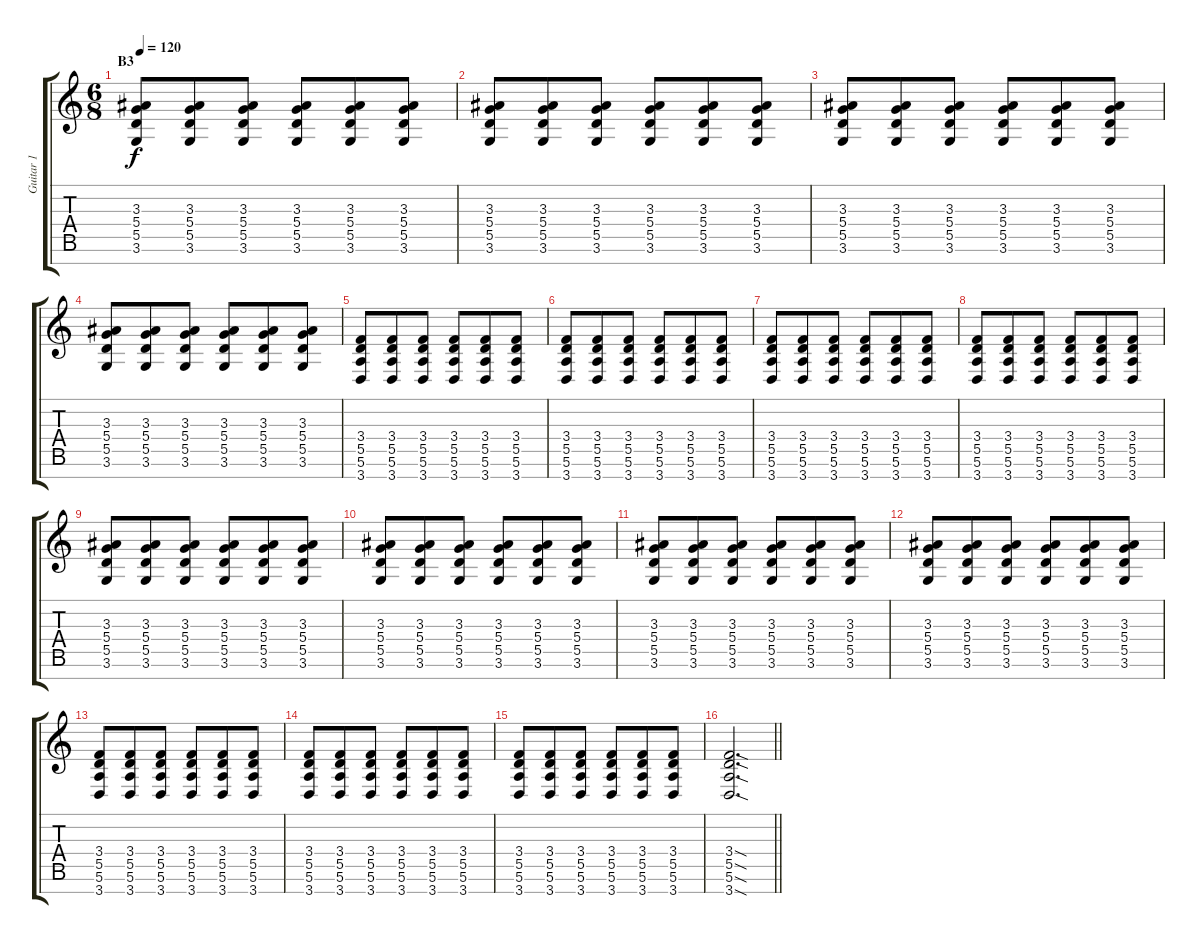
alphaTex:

\track ("Guitar 1" "Guitar 1") {instrument electricguitarjazz}
\staff {score tabs}
\tuning (E4 B3 G3 D3 A2 E2 B1) {hide}
\ts (6 8)
\section ("" "B3")
\tempo 120
\clef g2
\ks c
(3.3 5.4 5.5 3.6).8{dy f} (3.3 5.4 5.5 3.6).8 (3.3 5.4 5.5 3.6).8 (3.3 5.4 5.5 3.6).8 (3.3 5.4 5.5 3.6).8 (3.3 5.4 5.5 3.6).8 |
(3.3 5.4 5.5 3.6).8 (3.3 5.4 5.5 3.6).8 (3.3 5.4 5.5 3.6).8 (3.3 5.4 5.5 3.6).8 (3.3 5.4 5.5 3.6).8 (3.3 5.4 5.5 3.6).8 |
(3.3 5.4 5.5 3.6).8 (3.3 5.4 5.5 3.6).8 (3.3 5.4 5.5 3.6).8 (3.3 5.4 5.5 3.6).8 (3.3 5.4 5.5 3.6).8 (3.3 5.4 5.5 3.6).8 |
(3.3 5.4 5.5 3.6).8 (3.3 5.4 5.5 3.6).8 (3.3 5.4 5.5 3.6).8 (3.3 5.4 5.5 3.6).8 (3.3 5.4 5.5 3.6).8 (3.3 5.4 5.5 3.6).8 |
(3.4 5.5 5.6 3.7).8 (3.4 5.5 5.6 3.7).8 (3.4 5.5 5.6 3.7).8 (3.4 5.5 5.6 3.7).8 (3.4 5.5 5.6 3.7).8 (3.4 5.5 5.6 3.7).8 |
(3.4 5.5 5.6 3.7).8 (3.4 5.5 5.6 3.7).8 (3.4 5.5 5.6 3.7).8 (3.4 5.5 5.6 3.7).8 (3.4 5.5 5.6 3.7).8 (3.4 5.5 5.6 3.7).8 |
(3.4 5.5 5.6 3.7).8 (3.4 5.5 5.6 3.7).8 (3.4 5.5 5.6 3.7).8 (3.4 5.5 5.6 3.7).8 (3.4 5.5 5.6 3.7).8 (3.4 5.5 5.6 3.7).8 |
(3.4 5.5 5.6 3.7).8 (3.4 5.5 5.6 3.7).8 (3.4 5.5 5.6 3.7).8 (3.4 5.5 5.6 3.7).8 (3.4 5.5 5.6 3.7).8 (3.4 5.5 5.6 3.7).8 |
(3.3 5.4 5.5 3.6).8 (3.3 5.4 5.5 3.6).8 (3.3 5.4 5.5 3.6).8 (3.3 5.4 5.5 3.6).8 (3.3 5.4 5.5 3.6).8 (3.3 5.4 5.5 3.6).8 |
(3.3 5.4 5.5 3.6).8 (3.3 5.4 5.5 3.6).8 (3.3 5.4 5.5 3.6).8 (3.3 5.4 5.5 3.6).8 (3.3 5.4 5.5 3.6).8 (3.3 5.4 5.5 3.6).8 |
(3.3 5.4 5.5 3.6).8 (3.3 5.4 5.5 3.6).8 (3.3 5.4 5.5 3.6).8 (3.3 5.4 5.5 3.6).8 (3.3 5.4 5.5 3.6).8 (3.3 5.4 5.5 3.6).8 |
(3.3 5.4 5.5 3.6).8 (3.3 5.4 5.5 3.6).8 (3.3 5.4 5.5 3.6).8 (3.3 5.4 5.5 3.6).8 (3.3 5.4 5.5 3.6).8 (3.3 5.4 5.5 3.6).8 |
(3.4 5.5 5.6 3.7).8 (3.4 5.5 5.6 3.7).8 (3.4 5.5 5.6 3.7).8 (3.4 5.5 5.6 3.7).8 (3.4 5.5 5.6 3.7).8 (3.4 5.5 5.6 3.7).8 |
(3.4 5.5 5.6 3.7).8 (3.4 5.5 5.6 3.7).8 (3.4 5.5 5.6 3.7).8 (3.4 5.5 5.6 3.7).8 (3.4 5.5 5.6 3.7).8 (3.4 5.5 5.6 3.7).8 |
(3.4 5.5 5.6 3.7).8 (3.4 5.5 5.6 3.7).8 (3.4 5.5 5.6 3.7).8 (3.4 5.5 5.6 3.7).8 (3.4 5.5 5.6 3.7).8 (3.4 5.5 5.6 3.7).8 |
\barLineRight lightlight
(3.4{sod} 5.5{sod} 5.6{sod} 3.7{sod}).2{d}
